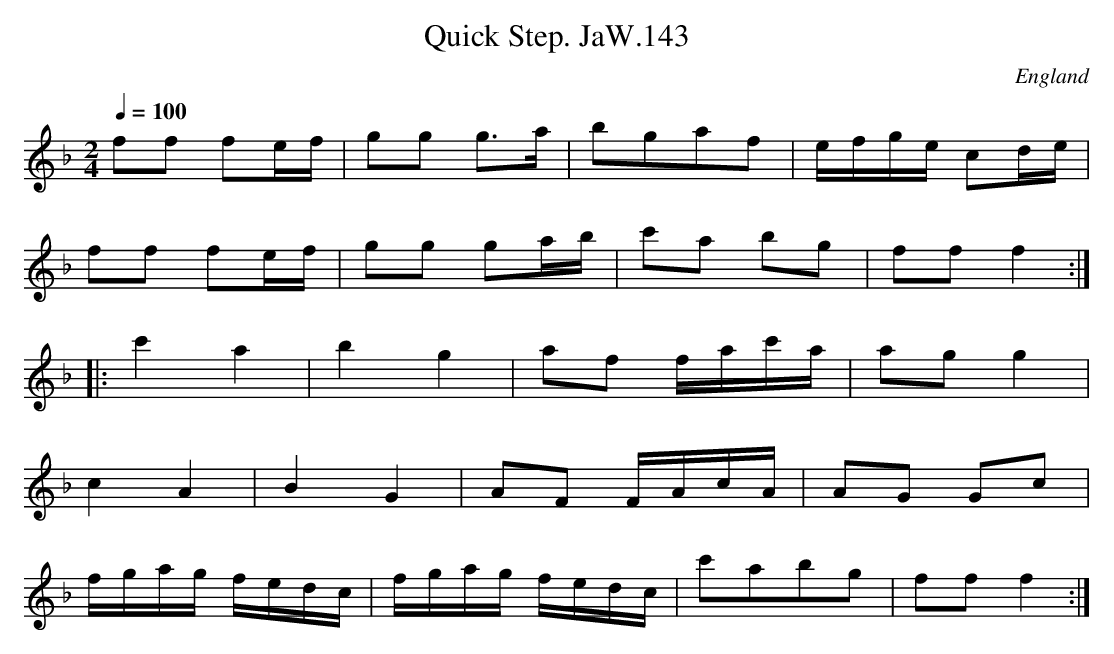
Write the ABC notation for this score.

X:1
T:Quick Step. JaW.143
L:1/16
M:2/4
O:England
Q:1/4=100
K:F
f2f2 f2ef|g2g2 g3a|b2g2a2f2|efge c2de|!
f2f2 f2ef|g2g2 g2ab|c'2a2 b2g2|f2f2 f4:|!
|:c'4 a4|b4g4|a2f2 fac'a|a2g2g4|!
c4A4|B4G4|A2F2 FAcA|A2G2 G2c2|!
fgag fedc|fgag fedc|c'2a2b2g2|f2f2 f4:|
